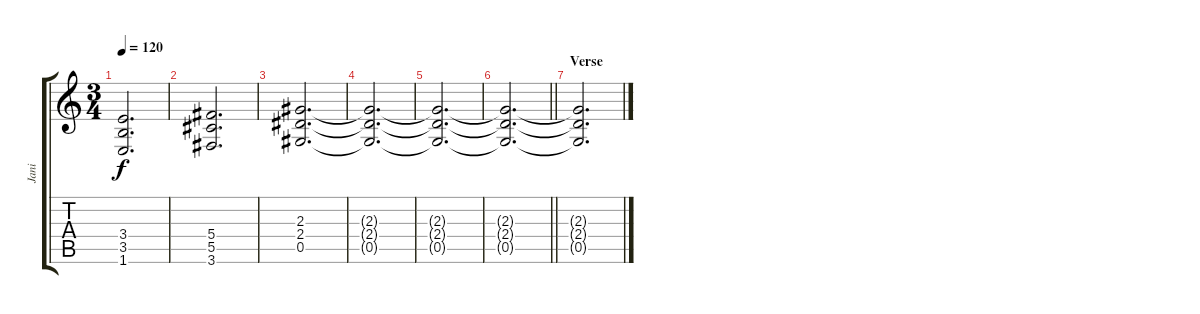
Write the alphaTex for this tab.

\track ("Jani" "Jani") {instrument distortionguitar}
\staff {score tabs}
\tuning (Eb4 Bb3 Gb3 Db3 Ab2 Eb2) {hide}
\ts (3 4)
\tempo 120
\clef g2
\ks c
(3.4 3.5 1.6).2{d dy f} |
(5.4 5.5 3.6).2{d} |
(2.3 2.4 0.5).2{d} |
(2.3{t} 2.4{t} 0.5{t}).2{d} |
(2.3{t} 2.4{t} 0.5{t}).2{d volume 6} |
\barLineRight lightlight
(2.3{t} 2.4{t} 0.5{t}).2{d} |
\section ("" "Verse")
(2.3{t} 2.4{t} 0.5{t}).2{d}
